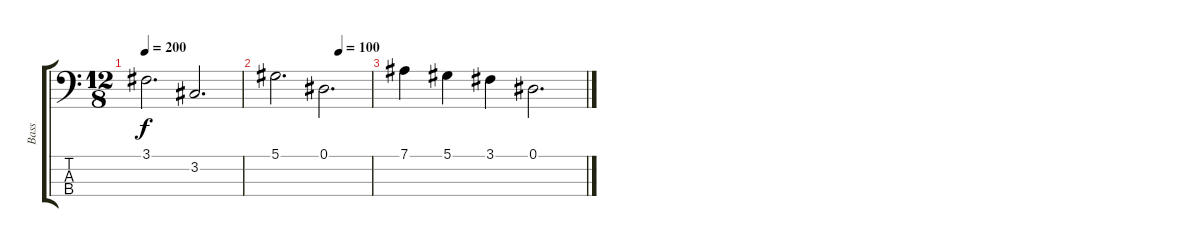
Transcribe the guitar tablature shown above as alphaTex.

\track ("Bass" "Bass") {instrument electricbassfinger}
\staff {score tabs}
\tuning (Eb2 Bb1 F1 C1) {hide}
\ts (12 8)
\tempo 200
\clef f4
\ks c
3.1.2{d dy f} 3.2.2{d} |
\tempo (100 0.6666666666666666)
5.1.2{d} 0.1.2{d} |
7.1.4 5.1.4 3.1.4 0.1.2{d}
